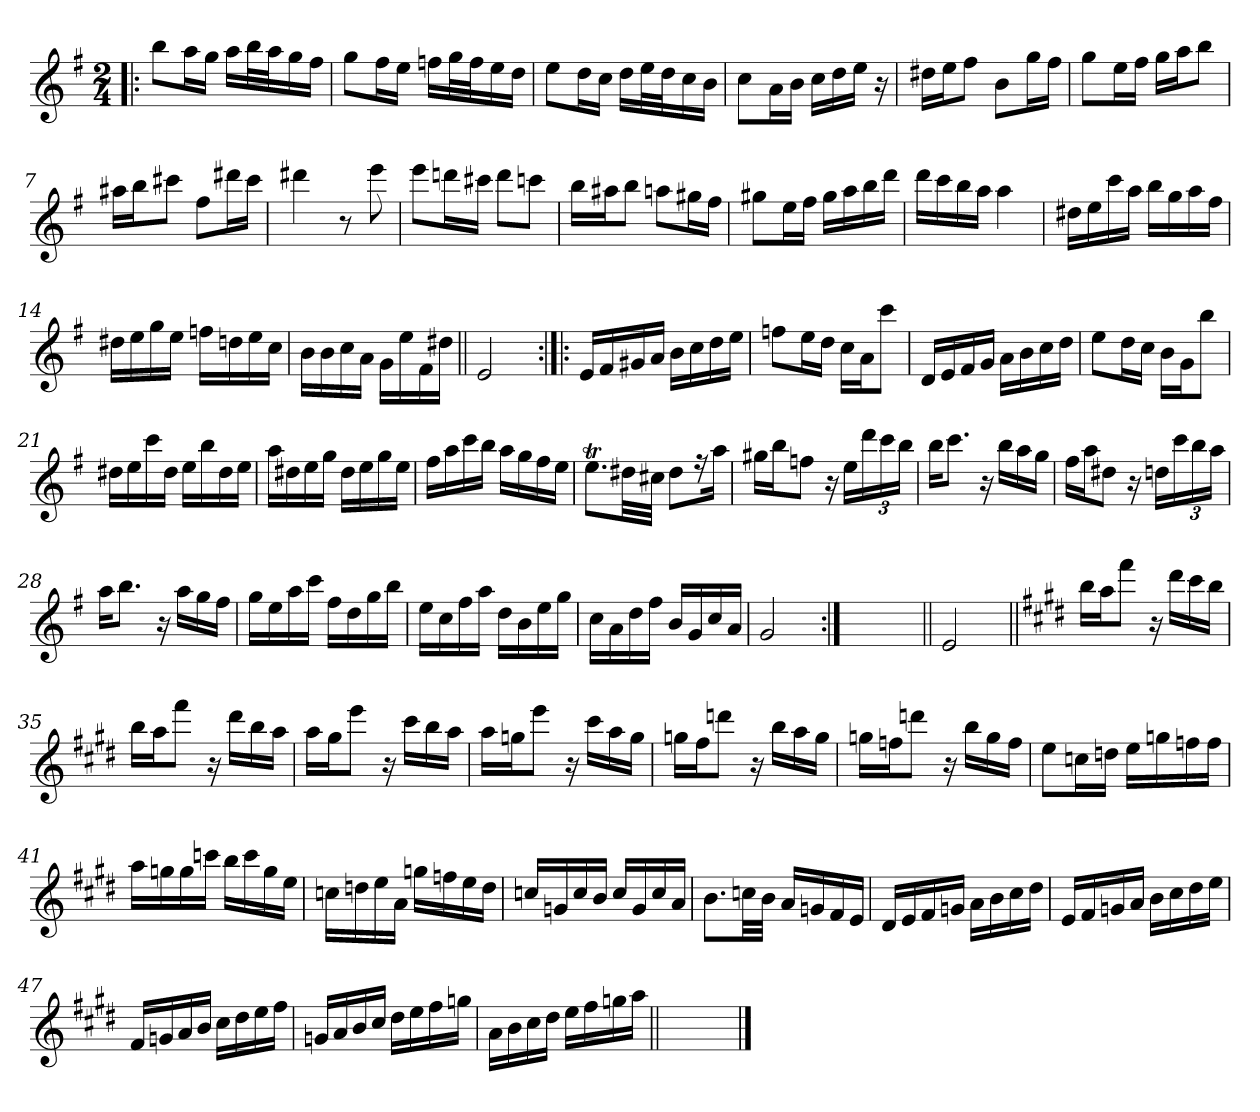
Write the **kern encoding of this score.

**kern
*part1
*staff1
*clefG2
*k[f#]
*G:
*M2/4
=1!|:
8bb\L
16aa\L
16gg\JJ
16aa\LL
32bb\L
32aa\J
16gg\
16ff#\JJ
=2
8gg\L
16ff#\L
16ee\JJ
16ffn\LL
32gg\L
32ff\J
16ee\
16dd\JJ
=3
8ee\L
16dd\L
16cc\JJ
16dd\LL
32ee\L
32dd\J
16cc\
16b\JJ
=4
8cc\L
16a\L
16b\JJ
16cc\LL
16dd\
16ee\JJ
16r
!!LO:LB:g=z
=5
16dd#X\LL
16ee\J
8ff#\J
8b\L
16gg\L
16ff#\JJ
=6
8gg\L
16ee\L
16ff#\JJ
16gg\LL
16aa\J
8bb\J
=7
16aa#X\LL
16bb\J
8ccc#X\J
8ff#\L
16ddd#X\L
16ccc#\JJ
=8
4ddd#X\
8r
8eee\
=9
8eee\L
16dddn\L
16ccc#X\JJ
8ddd\L
8cccn\J
!!LO:LB:g=z
=10
16bb\LL
16aa#X\J
8bb\J
8aan\L
16gg#X\L
16ff#\JJ
=11
8gg#X\L
16ee\L
16ff#\JJ
16gg#\LL
16aa\
16bb\
16ddd\JJ
=12
16ddd\LL
16ccc\
16bb\
16aa\JJ
4aa\
=13
16dd#X\LL
16ee\
16ccc\
16aa\JJ
16bb\LL
16gg\
16aa\
16ff#\JJ
=14
16dd#X\LL
16ee\
16gg\
16ee\JJ
16ffn\LL
16ddn\
16ee\
16cc\JJ
!!LO:LB:g=z
=15
16b\LL
16b\
16cc\
16a\JJ
16g\LL
16ee\
16f#\
16dd#X\JJ
=16||
2e/
=17:|!|:
16e/LL
16f#/
16g#X/
16a/JJ
16b\LL
16cc\
16dd\
16ee\JJ
=18
8ffn\L
16ee\L
16dd\JJ
16cc\LL
16a\J
8ccc\J
=19
16d/LL
16e/
16f#/
16g/JJ
16a\LL
16b\
16cc\
16dd\JJ
!!LO:LB:g=z
=20
8ee\L
16dd\L
16cc\JJ
16b\LL
16g\J
8bb\J
=21
16dd#X\LL
16ee\
16ccc\
16dd#\JJ
16ee\LL
16bb\
16dd#\
16ee\JJ
=22
16aa\LL
16dd#X\
16ee\
16gg\JJ
16dd#\LL
16ee\
16gg\
16ee\JJ
=23
16ff#\LL
16aa\
16ccc\
16bb\JJ
16aa\LL
16gg\
16ff#\
16ee\JJ
!!LO:LB:g=z
=24
8.eeT\L
32dd#X\LL
32cc#XTTT\JJJ
8dd#\L
16r
16aa\Jk
=25
16gg#X\LL
16bb\J
8ffn\J
16r
16ee\KL
24ddd\L
24ccc\
24bb\JJ
=26
16bb\KL
8.ccc\J
16r
16bb\LL
16aa\
16gg\JJ
=27
16ff#\LL
16aa\J
8dd#X\J
16r
16ddn\KL
24ccc\L
24bb\
24aa\JJ
=28
16aa\KL
8.bb\J
16r
16aa\LL
16gg\
16ff#\JJ
!!LO:LB:g=z
=29
16gg\LL
16ee\
16aa\
16ccc\JJ
16ff#\LL
16dd\
16gg\
16bb\JJ
=30
16ee\LL
16cc\
16ff#\
16aa\JJ
16dd\LL
16b\
16ee\
16gg\JJ
=31
16cc\LL
16a\
16dd\
16ff#\JJ
16b/LL
16g/
16cc/
16a/JJ
=32
2g/
=32X1:|!
*stria0
2ryy
!!LO:LB:g=z
=33||
*stria5
2e/
=34||
*k[f#c#g#d#]
*E:
16bb\LL
16aa\J
8fff#\J
16r
16ddd#\LL
16ccc#\
16bb\JJ
=35
16bb\LL
16aa\J
8fff#\J
16r
16ddd#\LL
16bb\
16aa\JJ
=36
16aa\LL
16gg#\J
8eee\J
16r
16ccc#\LL
16bb\
16aa\JJ
=37
16aa\LL
16ggn\J
8eee\J
16r
16ccc#\LL
16aa\
16gg\JJ
!!LO:LB:g=z
=38
16ggn\LL
16ff#\J
8dddn\J
16r
16bb\LL
16aa\
16gg\JJ
=39
16ggn\LL
16ffn\J
8dddn\J
16r
16bb\LL
16gg\
16ff\JJ
=40
8ee\L
16ccn\L
16ddn\JJ
16ee\LL
16ggn\
16ffn\
16ff\JJ
=41
16aa\LL
16ggn\
16gg\
16cccn\JJ
16bb\LL
16ccc\
16gg\
16ee\JJ
!!LO:LB:g=z
=42
16ccn\LL
16ddn\
16ee\
16a\JJ
16ggn\LL
16ffn\
16ee\
16dd\JJ
=43
16ccn/LL
16gn/
16cc/
16b/JJ
16cc/LL
16g/
16cc/
16a/JJ
=44
8.b\L
32ccn\LL
32b\JJJ
16a/LL
16gn/
16f#/
16e/JJ
=45
16d#/LL
16e/
16f#/
16gn/JJ
16a\LL
16b\
16cc#\
16dd#\JJ
!!LO:LB:g=z
=46
16e/LL
16f#/
16gn/
16a/JJ
16b\LL
16cc#\
16dd#\
16ee\JJ
=47
16f#/LL
16gn/
16a/
16b/JJ
16cc#\LL
16dd#\
16ee\
16ff#\JJ
=48
16gn/LL
16a/
16b/
16cc#/JJ
16dd#\LL
16ee\
16ff#\
16ggn\JJ
=49
16a\LL
16b\
16cc#\
16dd#\JJ
16ee\LL
16ff#\
16ggn\
16aa\JJ
=50||
*stria0
2ryy
==
*-
